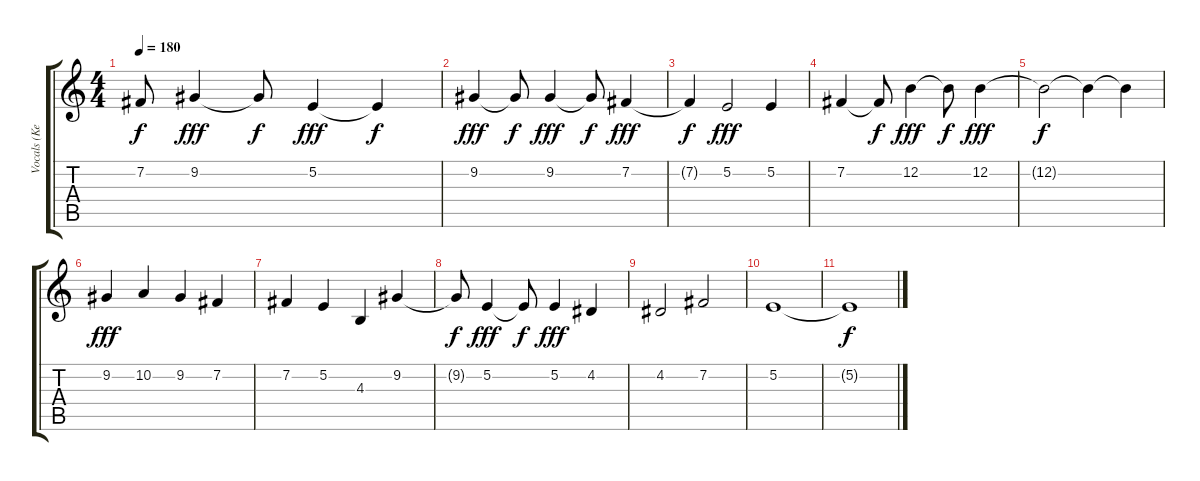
\track ("Vocals (Kenny)" "Vocals (Ke") {instrument altosax}
\staff {score tabs}
\tuning (E4 B3 G3 D3 A2 E2) {hide}
\ts (4 4)
\tempo 180
\clef g2
\ks c
7.2{t}.8{dy f} 9.2.4{dy fff} 9.2{t}.8{dy f} 5.2.4{dy fff} 5.2{t}.4{dy f} |
9.2.4{dy fff} 9.2{t}.8{dy f} 9.2.4{dy fff} 9.2{t}.8{dy f} 7.2.4{dy fff} |
7.2{t}.4{dy f} 5.2.2{dy fff} 5.2.4 |
7.2.4 7.2{t}.8{dy f} 12.2.4{dy fff} 12.2{t}.8{dy f} 12.2.4{dy fff} |
12.2{t}.2{dy f} 12.2{t}.4 12.2{t}.4 |
9.2.4{dy fff} 10.2.4 9.2.4 7.2.4 |
7.2.4 5.2.4 4.3.4 9.2.4 |
9.2{t}.8{dy f} 5.2.4{dy fff} 5.2{t}.8{dy f} 5.2.4{dy fff} 4.2.4 |
4.2.2 7.2.2 |
5.2.1 |
5.2{t}.1{dy f}
